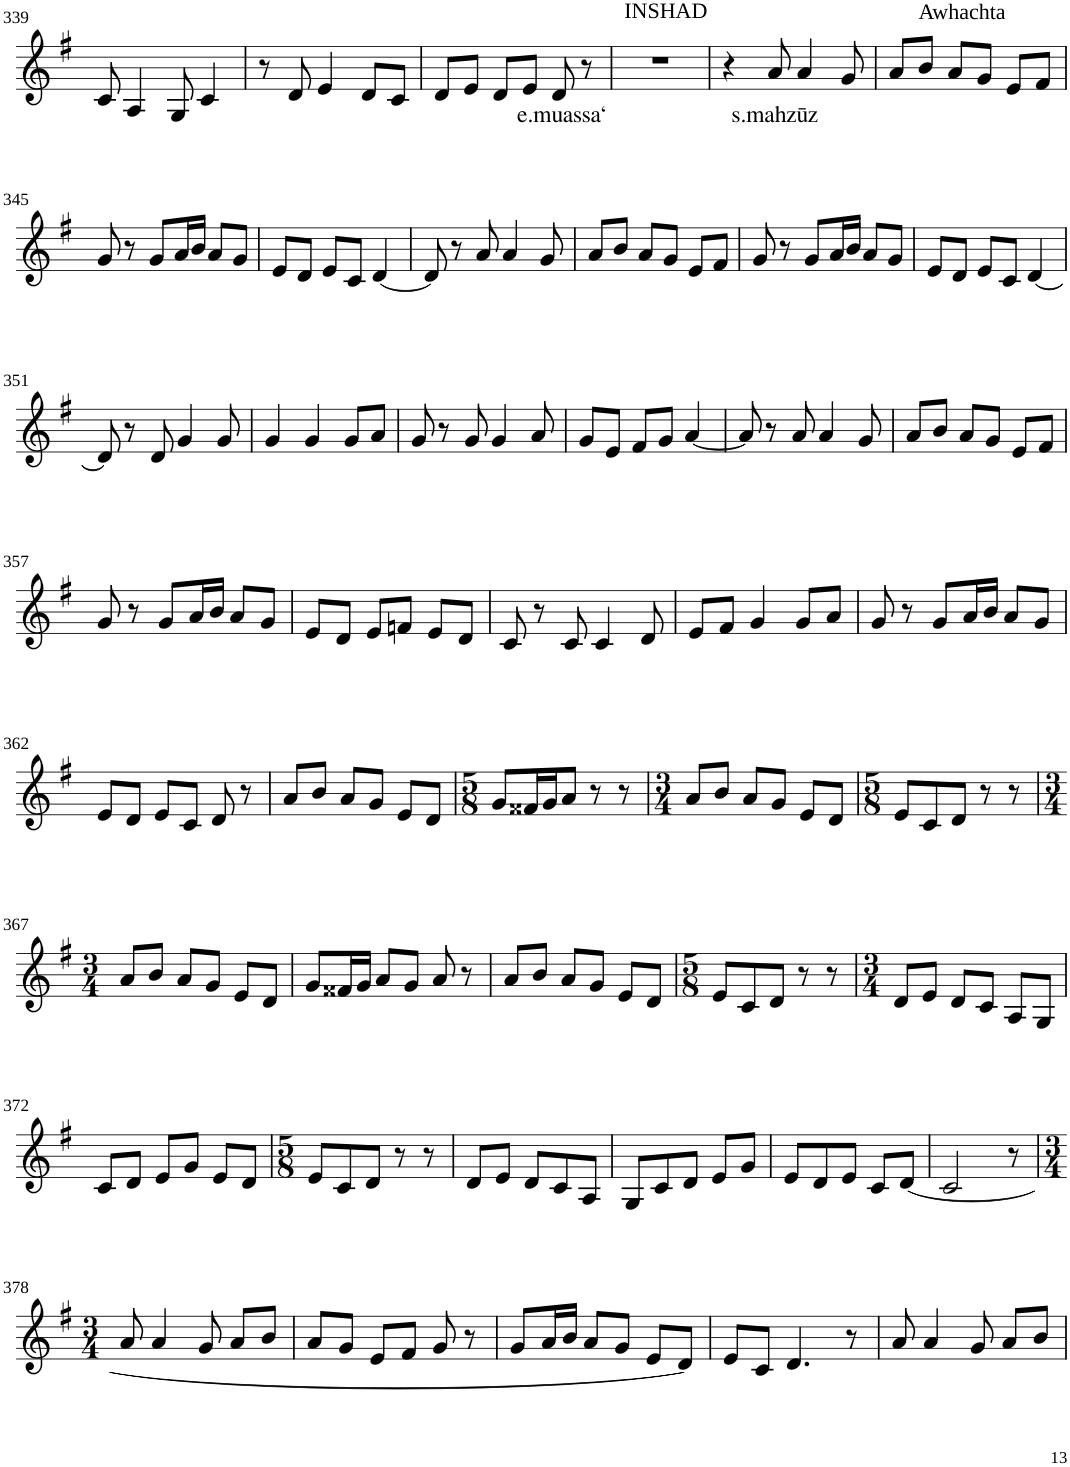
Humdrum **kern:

**kern	**text
*part1	*part1
*staff1	*staff1
*I"Violin	*
!!LO:PB:g=z
*clefG2	*
*k[f#]	*
*G:	*
*M3/4	*
=339	=339
8c/	.
4A/	.
8G/	.
4c/	.
=340	=340
8r	.
8d/	.
4e/	.
8d/L	.
8c/J	.
=341	=341
8d/L	.
8e/J	.
8d/L	.
8e/J	.
!	!LO:LY:b
8d/	e.muassa‘
8r	.
=342	=342
!LO:TX:a:t=INSHAD	!
2.r	.
=343	=343
4r	.
!	!LO:LY:b
8a/	s.mahzūz
4a/	.
8g/	.
=344	=344
8a/L	.
!LO:TX:a:t=Awhachta	!
8b/J	.
8a/L	.
8g/J	.
8e/L	.
8f#/J	.
!!LO:LB:g=z
=345	=345
8g/	.
8r	.
8g/L	.
16a/L	.
16b/JJ	.
8a/L	.
8g/J	.
=346	=346
8e/L	.
8d/J	.
8e/L	.
8c/J	.
[4d/	.
=347	=347
8d/]	.
8r	.
8a/	.
4a/	.
8g/	.
=348	=348
8a/L	.
8b/J	.
8a/L	.
8g/J	.
8e/L	.
8f#/J	.
=349	=349
8g/	.
8r	.
8g/L	.
16a/L	.
16b/JJ	.
8a/L	.
8g/J	.
=350	=350
8e/L	.
8d/J	.
8e/L	.
8c/J	.
[4d/	.
!!LO:LB:g=z
=351	=351
8d/]	.
8r	.
8d/	.
4g/	.
8g/	.
=352	=352
4g/	.
4g/	.
8g/L	.
8a/J	.
=353	=353
8g/	.
8r	.
8g/	.
4g/	.
8a/	.
=354	=354
8g/L	.
8e/J	.
8f#/L	.
8g/J	.
[4a/	.
=355	=355
8a/]	.
8r	.
8a/	.
4a/	.
8g/	.
=356	=356
8a/L	.
8b/J	.
8a/L	.
8g/J	.
8e/L	.
8f#/J	.
!!LO:LB:g=z
=357	=357
8g/	.
8r	.
8g/L	.
16a/L	.
16b/JJ	.
8a/L	.
8g/J	.
=358	=358
8e/L	.
8d/J	.
8e/L	.
8fn/J	.
8e/L	.
8d/J	.
=359	=359
8c/	.
8r	.
8c/	.
4c/	.
8d/	.
=360	=360
8e/L	.
8f#/J	.
4g/	.
8g/L	.
8a/J	.
=361	=361
8g/	.
8r	.
8g/L	.
16a/L	.
16b/JJ	.
8a/L	.
8g/J	.
!!LO:LB:g=z
=362	=362
8e/L	.
8d/J	.
8e/L	.
8c/J	.
8d/	.
8r	.
=363	=363
8a/L	.
8b/J	.
8a/L	.
8g/J	.
8e/L	.
8d/J	.
=364	=364
*M5/8	*
8g/L	.
16f##X/L	.
16g/J	.
8a/J	.
8r	.
8r	.
=365	=365
*M3/4	*
8a/L	.
8b/J	.
8a/L	.
8g/J	.
8e/L	.
8d/J	.
=366	=366
*M5/8	*
8e/L	.
8c/	.
8d/J	.
8r	.
8r	.
!!LO:LB:g=z
=367	=367
*M3/4	*
8a/L	.
8b/J	.
8a/L	.
8g/J	.
8e/L	.
8d/J	.
=368	=368
8g/L	.
16f##X/L	.
16g/JJ	.
8a/L	.
8g/J	.
8a/	.
8r	.
=369	=369
8a/L	.
8b/J	.
8a/L	.
8g/J	.
8e/L	.
8d/J	.
=370	=370
*M5/8	*
8e/L	.
8c/	.
8d/J	.
8r	.
8r	.
=371	=371
*M3/4	*
8d/L	.
8e/J	.
8d/L	.
8c/J	.
8A/L	.
8G/J	.
!!LO:LB:g=z
=372	=372
8c/L	.
8d/J	.
8e/L	.
8g/J	.
8e/L	.
8d/J	.
=373	=373
*M5/8	*
8e/L	.
8c/	.
8d/J	.
8r	.
8r	.
=374	=374
8d/L	.
8e/J	.
8d/L	.
8c/	.
8A/J	.
=375	=375
8G/L	.
8c/	.
8d/J	.
8e/L	.
8g/J	.
=376	=376
8e/L	.
8d/	.
8e/J	.
8c/L	.
[8d/J	.
=377	=377
2c/	.
8r	.
!!LO:LB:g=z
=378	=378
*M3/4	*
8a/	.
4a/	.
8g/	.
8a/L	.
8b/J	.
=379	=379
8a/L	.
8g/J	.
8e/L	.
8f#/J	.
8g/	.
8r	.
=380	=380
8g/L	.
16a/L	.
16b/JJ	.
8a/L	.
8g/J	.
8e/L	.
8d/J]	.
=381	=381
8e/L	.
8c/J	.
4.d/	.
8r	.
=382	=382
8a/	.
4a/	.
8g/	.
8a/L	.
8b/J	.
=	=
*-	*-
